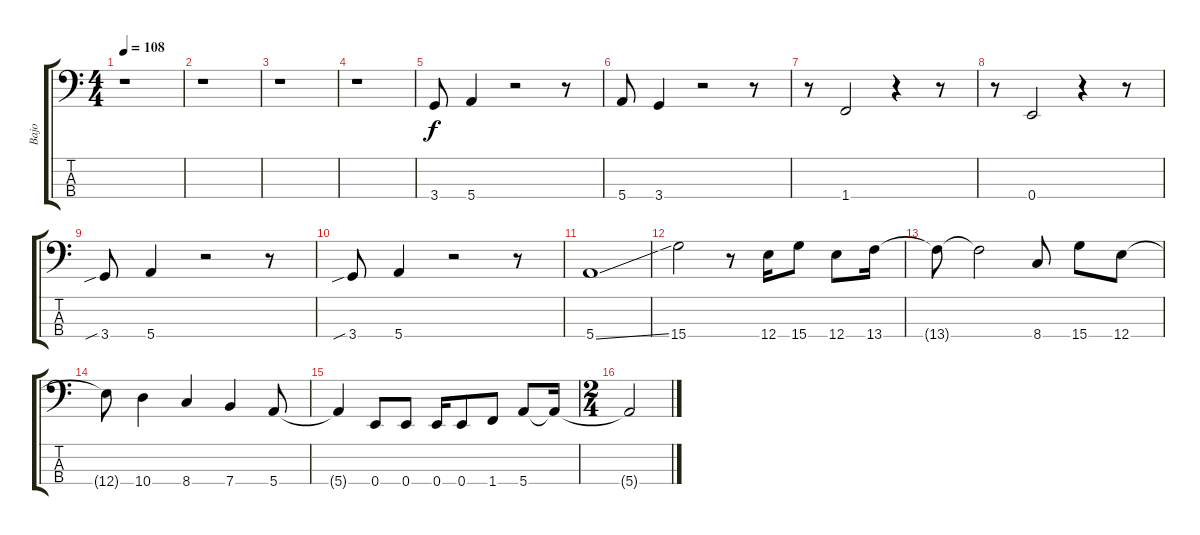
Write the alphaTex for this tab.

\track ("Bajo" "Bajo") {instrument synthbass2}
\staff {score tabs}
\tuning (G2 D2 A1 E1) {hide}
\ts (4 4)
\tempo 108
\clef f4
\ks c
r.1{dy f instrument synthbass2} |
r.1 |
r.1 |
r.1 |
3.4.8 5.4.4 r.2 r.8 |
5.4.8 3.4.4 r.2 r.8 |
r.8 1.4.2 r.4 r.8 |
r.8 0.4.2 r.4 r.8 |
3.4{sib}.8 5.4.4 r.2 r.8 |
3.4{sib}.8 5.4.4 r.2 r.8 |
5.4{ss}.1 |
15.4.2 r.8 12.4.16 15.4.8 12.4.8 13.4.16 |
13.4{t}.8 13.4{t}.2 8.4.8 15.4.8 12.4.8 |
12.4{t}.8 10.4.4 8.4.4 7.4.4 5.4.8 |
5.4{t}.4 0.4.8 0.4.8 0.4.16 0.4.8 1.4.8 5.4.8 5.4{t}.16 |
\ts (2 4)
5.4{t}.2
